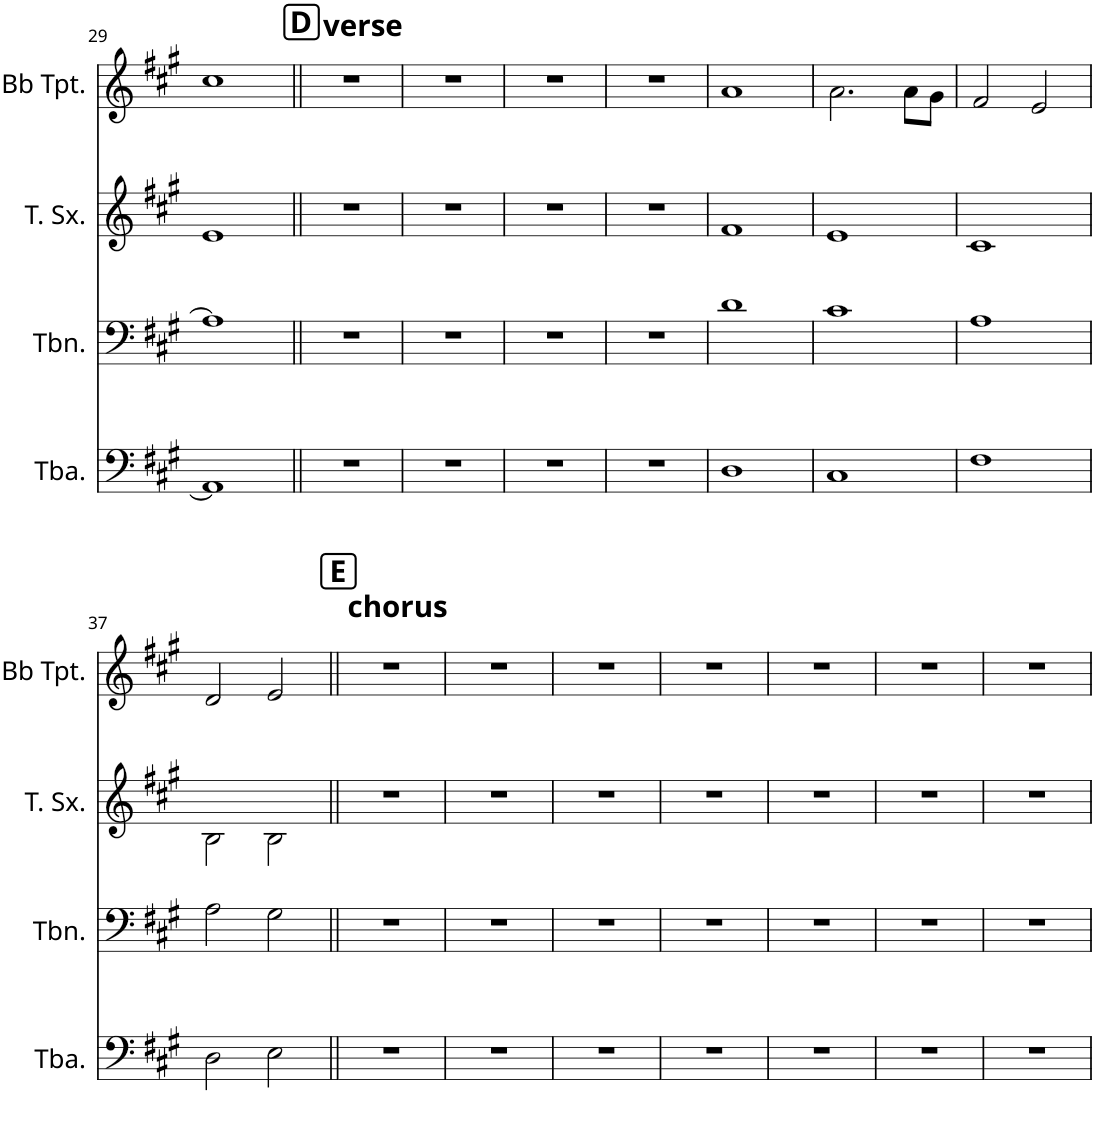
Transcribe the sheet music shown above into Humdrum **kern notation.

**kern	**kern	**kern	**kern
*part4	*part3	*part2	*part1
*staff4	*staff3	*staff2	*staff1
*I"Tuba	*I"Trombone	*I"Tenor Sax	*I"Trumpet in Bb
*I'Tba.	*I'Tbn.	*I'T. Sx.	*
!!LO:PB:g=z
*clefF4	*clefF4	*clefG2	*clefG2
*	*	*ITrd8c14	*ITrd1c2
*k[f#c#g#]	*k[f#c#g#]	*k[f#c#g#]	*k[f#c#g#]
*M4/4	*M4/4	*M4/4	*M4/4
=29	=29	=29	=29
1AA]	1A]	1e	1cc#
!!LO:REH:place=s1:a:B:cj:fs=14:t=D
!!LO:REH:place=s1:a:B:cj:enc=none:fs=13.7:t=verse
=30||	=30||	=30||	=30||
1r	1r	1r	1r
=31	=31	=31	=31
1r	1r	1r	1r
=32	=32	=32	=32
1r	1r	1r	1r
=33	=33	=33	=33
1r	1r	1r	1r
=34	=34	=34	=34
1D	1d	1f#	1a
=35	=35	=35	=35
1C#	1c#	1e	2.a\
.	.	.	8a\L
.	.	.	8g#\J
=36	=36	=36	=36
1F#	1A	1c#	2f#/
.	.	.	2e/
!!LO:LB:g=z
=37	=37	=37	=37
2D\	2A\	2B\	2d/
2E\	2G#\	2B\	2e/
!!LO:REH:place=s1:a:B:cj:fs=14:t=E
!!LO:REH:place=s1:a:B:cj:enc=none:fs=13.7:t=chorus
=38||	=38||	=38||	=38||
1r	1r	1r	1r
=39	=39	=39	=39
1r	1r	1r	1r
=40	=40	=40	=40
1r	1r	1r	1r
=41	=41	=41	=41
1r	1r	1r	1r
=42	=42	=42	=42
1r	1r	1r	1r
=43	=43	=43	=43
1r	1r	1r	1r
=44	=44	=44	=44
1r	1r	1r	1r
=	=	=	=
*-	*-	*-	*-
